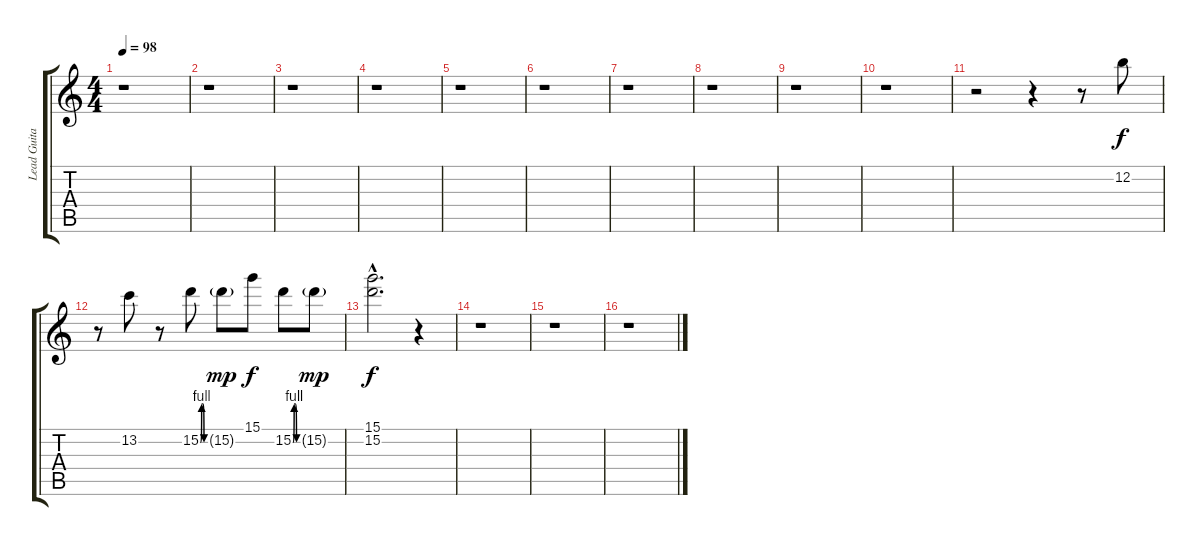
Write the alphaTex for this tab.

\track ("Lead Guitar" "Lead Guita") {instrument electricguitarjazz}
\staff {score tabs}
\tuning (E4 B3 G3 D3 A2 E2) {hide}
\ts (4 4)
\tempo 98
\clef g2
\ks c
r.1{dy f} |
r.1 |
r.1 |
r.1 |
r.1 |
r.1 |
r.1 |
r.1 |
r.1 |
r.1 |
r.2 r.4 r.8 12.2.8 |
r.8 13.2.8 r.8 15.2{be (custom 0 0 15 4 30 4 45 0 60 0)}.8 15.2{g}.8{dy mp} 15.1.8{dy f} 15.2{be (custom 0 0 15 4 30 4 45 0 60 0)}.8 15.2{g}.8{dy mp} |
(15.1{hac} 15.2{hac}).2{d dy f} r.4 |
r.1 |
r.1 |
r.1
